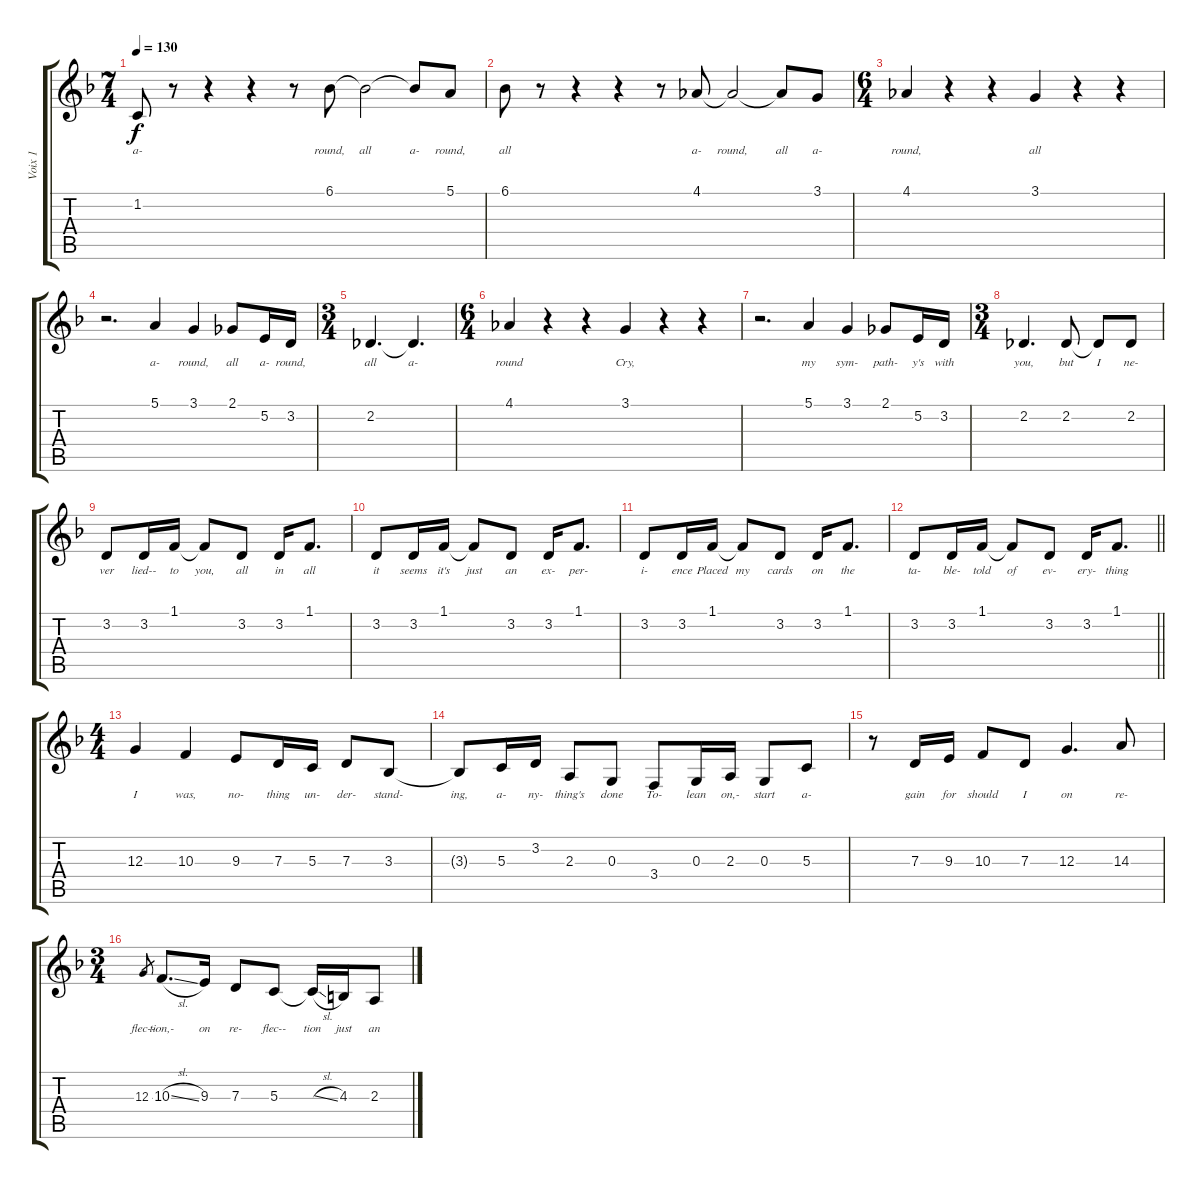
\track ("Voix 1" "Voix 1") {instrument lead1square}
\staff {score tabs}
\tuning (E4 B3 G3 D3 A2 E2) {hide}
\ts (7 4)
\tempo 130
\clef g2
\ks dminor
1.2.8{lyrics (0 "a-") lyrics (1 "") lyrics (2 "") lyrics (3 "") lyrics (4 "") dy f} r.8 r.4 r.4 r.8 6.1.8{lyrics (0 "round,") lyrics (1 "") lyrics (2 "") lyrics (3 "") lyrics (4 "")} 6.1{t}.2{lyrics (0 "all") lyrics (1 "") lyrics (2 "") lyrics (3 "") lyrics (4 "")} 6.1{t}.8{lyrics (0 "a-") lyrics (1 "") lyrics (2 "") lyrics (3 "") lyrics (4 "")} 5.1.8{lyrics (0 "round,") lyrics (1 "") lyrics (2 "") lyrics (3 "") lyrics (4 "")} |
6.1.8{lyrics (0 "all") lyrics (1 "") lyrics (2 "") lyrics (3 "") lyrics (4 "")} r.8 r.4 r.4 r.8 4.1.8{lyrics (0 "a-") lyrics (1 "") lyrics (2 "") lyrics (3 "") lyrics (4 "")} 4.1{t}.2{lyrics (0 "round,") lyrics (1 "") lyrics (2 "") lyrics (3 "") lyrics (4 "")} 4.1{t}.8{lyrics (0 "all") lyrics (1 "") lyrics (2 "") lyrics (3 "") lyrics (4 "")} 3.1.8{lyrics (0 "a-") lyrics (1 "") lyrics (2 "") lyrics (3 "") lyrics (4 "")} |
\ts (6 4)
4.1.4{lyrics (0 "round,") lyrics (1 "") lyrics (2 "") lyrics (3 "") lyrics (4 "")} r.4 r.4 3.1.4{lyrics (0 "all") lyrics (1 "") lyrics (2 "") lyrics (3 "") lyrics (4 "")} r.4 r.4 |
r.2{d} 5.1.4{lyrics (0 "a-") lyrics (1 "") lyrics (2 "") lyrics (3 "") lyrics (4 "")} 3.1.4{lyrics (0 "round,") lyrics (1 "") lyrics (2 "") lyrics (3 "") lyrics (4 "")} 2.1.8{lyrics (0 "all") lyrics (1 "") lyrics (2 "") lyrics (3 "") lyrics (4 "")} 5.2.16{lyrics (0 "a-") lyrics (1 "") lyrics (2 "") lyrics (3 "") lyrics (4 "")} 3.2.16{lyrics (0 "round,") lyrics (1 "") lyrics (2 "") lyrics (3 "") lyrics (4 "")} |
\ts (3 4)
2.2.4{d lyrics (0 "all") lyrics (1 "") lyrics (2 "") lyrics (3 "") lyrics (4 "")} 2.2{t}.4{d lyrics (0 "a-") lyrics (1 "") lyrics (2 "") lyrics (3 "") lyrics (4 "")} |
\ts (6 4)
4.1.4{lyrics (0 "round") lyrics (1 "") lyrics (2 "") lyrics (3 "") lyrics (4 "")} r.4 r.4 3.1.4{lyrics (0 "Cry,") lyrics (1 "") lyrics (2 "") lyrics (3 "") lyrics (4 "")} r.4 r.4 |
r.2{d} 5.1.4{lyrics (0 "my") lyrics (1 "") lyrics (2 "") lyrics (3 "") lyrics (4 "")} 3.1.4{lyrics (0 "sym-") lyrics (1 "") lyrics (2 "") lyrics (3 "") lyrics (4 "")} 2.1.8{lyrics (0 "path-") lyrics (1 "") lyrics (2 "") lyrics (3 "") lyrics (4 "")} 5.2.16{lyrics (0 "y's") lyrics (1 "") lyrics (2 "") lyrics (3 "") lyrics (4 "")} 3.2.16{lyrics (0 "with") lyrics (1 "") lyrics (2 "") lyrics (3 "") lyrics (4 "")} |
\ts (3 4)
2.2.4{d lyrics (0 "you,") lyrics (1 "") lyrics (2 "") lyrics (3 "") lyrics (4 "")} 2.2.8{lyrics (0 "but") lyrics (1 "") lyrics (2 "") lyrics (3 "") lyrics (4 "")} 2.2{t}.8{lyrics (0 "I") lyrics (1 "") lyrics (2 "") lyrics (3 "") lyrics (4 "")} 2.2.8{lyrics (0 "ne-") lyrics (1 "") lyrics (2 "") lyrics (3 "") lyrics (4 "")} |
3.2.8{lyrics (0 "ver") lyrics (1 "") lyrics (2 "") lyrics (3 "") lyrics (4 "")} 3.2.16{lyrics (0 "lied--") lyrics (1 "") lyrics (2 "") lyrics (3 "") lyrics (4 "")} 1.1.16{lyrics (0 "to") lyrics (1 "") lyrics (2 "") lyrics (3 "") lyrics (4 "")} 1.1{t}.8{lyrics (0 "you,") lyrics (1 "") lyrics (2 "") lyrics (3 "") lyrics (4 "")} 3.2.8{lyrics (0 "all") lyrics (1 "") lyrics (2 "") lyrics (3 "") lyrics (4 "")} 3.2.16{lyrics (0 "in") lyrics (1 "") lyrics (2 "") lyrics (3 "") lyrics (4 "")} 1.1.8{d lyrics (0 "all") lyrics (1 "") lyrics (2 "") lyrics (3 "") lyrics (4 "")} |
3.2.8{lyrics (0 "it") lyrics (1 "") lyrics (2 "") lyrics (3 "") lyrics (4 "")} 3.2.16{lyrics (0 "seems") lyrics (1 "") lyrics (2 "") lyrics (3 "") lyrics (4 "")} 1.1.16{lyrics (0 "it's") lyrics (1 "") lyrics (2 "") lyrics (3 "") lyrics (4 "")} 1.1{t}.8{lyrics (0 "just") lyrics (1 "") lyrics (2 "") lyrics (3 "") lyrics (4 "")} 3.2.8{lyrics (0 "an") lyrics (1 "") lyrics (2 "") lyrics (3 "") lyrics (4 "")} 3.2.16{lyrics (0 "ex-") lyrics (1 "") lyrics (2 "") lyrics (3 "") lyrics (4 "")} 1.1.8{d lyrics (0 "per-") lyrics (1 "") lyrics (2 "") lyrics (3 "") lyrics (4 "")} |
3.2.8{lyrics (0 "i-") lyrics (1 "") lyrics (2 "") lyrics (3 "") lyrics (4 "")} 3.2.16{lyrics (0 "ence") lyrics (1 "") lyrics (2 "") lyrics (3 "") lyrics (4 "")} 1.1.16{lyrics (0 "Placed") lyrics (1 "") lyrics (2 "") lyrics (3 "") lyrics (4 "")} 1.1{t}.8{lyrics (0 "my") lyrics (1 "") lyrics (2 "") lyrics (3 "") lyrics (4 "")} 3.2.8{lyrics (0 "cards") lyrics (1 "") lyrics (2 "") lyrics (3 "") lyrics (4 "")} 3.2.16{lyrics (0 "on") lyrics (1 "") lyrics (2 "") lyrics (3 "") lyrics (4 "")} 1.1.8{d lyrics (0 "the") lyrics (1 "") lyrics (2 "") lyrics (3 "") lyrics (4 "")} |
\barLineRight lightlight
3.2.8{lyrics (0 "ta-") lyrics (1 "") lyrics (2 "") lyrics (3 "") lyrics (4 "")} 3.2.16{lyrics (0 "ble-") lyrics (1 "") lyrics (2 "") lyrics (3 "") lyrics (4 "")} 1.1.16{lyrics (0 "told") lyrics (1 "") lyrics (2 "") lyrics (3 "") lyrics (4 "")} 1.1{t}.8{lyrics (0 "of") lyrics (1 "") lyrics (2 "") lyrics (3 "") lyrics (4 "")} 3.2.8{lyrics (0 "ev-") lyrics (1 "") lyrics (2 "") lyrics (3 "") lyrics (4 "")} 3.2.16{lyrics (0 "ery-") lyrics (1 "") lyrics (2 "") lyrics (3 "") lyrics (4 "")} 1.1.8{d lyrics (0 "thing") lyrics (1 "") lyrics (2 "") lyrics (3 "") lyrics (4 "")} |
\ts (4 4)
12.3.4{lyrics (0 "I") lyrics (1 "") lyrics (2 "") lyrics (3 "") lyrics (4 "")} 10.3.4{lyrics (0 "was,") lyrics (1 "") lyrics (2 "") lyrics (3 "") lyrics (4 "")} 9.3.8{lyrics (0 "no-") lyrics (1 "") lyrics (2 "") lyrics (3 "") lyrics (4 "")} 7.3.16{lyrics (0 "thing") lyrics (1 "") lyrics (2 "") lyrics (3 "") lyrics (4 "")} 5.3.16{lyrics (0 "un-") lyrics (1 "") lyrics (2 "") lyrics (3 "") lyrics (4 "")} 7.3.8{lyrics (0 "der-") lyrics (1 "") lyrics (2 "") lyrics (3 "") lyrics (4 "")} 3.3.8{lyrics (0 "stand-") lyrics (1 "") lyrics (2 "") lyrics (3 "") lyrics (4 "")} |
3.3{t}.8{lyrics (0 "ing,") lyrics (1 "") lyrics (2 "") lyrics (3 "") lyrics (4 "")} 5.3.16{lyrics (0 "a-") lyrics (1 "") lyrics (2 "") lyrics (3 "") lyrics (4 "")} 3.2.16{lyrics (0 "ny-") lyrics (1 "") lyrics (2 "") lyrics (3 "") lyrics (4 "")} 2.3.8{lyrics (0 "thing's") lyrics (1 "") lyrics (2 "") lyrics (3 "") lyrics (4 "")} 0.3.8{lyrics (0 "done") lyrics (1 "") lyrics (2 "") lyrics (3 "") lyrics (4 "")} 3.4.8{lyrics (0 "To-") lyrics (1 "") lyrics (2 "") lyrics (3 "") lyrics (4 "")} 0.3.16{lyrics (0 "lean") lyrics (1 "") lyrics (2 "") lyrics (3 "") lyrics (4 "")} 2.3.16{lyrics (0 "on,-") lyrics (1 "") lyrics (2 "") lyrics (3 "") lyrics (4 "")} 0.3.8{lyrics (0 "start") lyrics (1 "") lyrics (2 "") lyrics (3 "") lyrics (4 "")} 5.3.8{lyrics (0 "a-") lyrics (1 "") lyrics (2 "") lyrics (3 "") lyrics (4 "")} |
r.8 7.3.16{lyrics (0 "gain") lyrics (1 "") lyrics (2 "") lyrics (3 "") lyrics (4 "")} 9.3.16{lyrics (0 "for") lyrics (1 "") lyrics (2 "") lyrics (3 "") lyrics (4 "")} 10.3.8{lyrics (0 "should") lyrics (1 "") lyrics (2 "") lyrics (3 "") lyrics (4 "")} 7.3.8{lyrics (0 "I") lyrics (1 "") lyrics (2 "") lyrics (3 "") lyrics (4 "")} 12.3.4{d lyrics (0 "on") lyrics (1 "") lyrics (2 "") lyrics (3 "") lyrics (4 "")} 14.3.8{lyrics (0 "re-") lyrics (1 "") lyrics (2 "") lyrics (3 "") lyrics (4 "")} |
\ts (3 4)
12.3.8{lyrics (0 "flec--") lyrics (1 "") lyrics (2 "") lyrics (3 "") lyrics (4 "") gr} 10.3{sl}.8{d lyrics (0 "tion,-") lyrics (1 "") lyrics (2 "") lyrics (3 "") lyrics (4 "")} 9.3.16{lyrics (0 "on") lyrics (1 "") lyrics (2 "") lyrics (3 "") lyrics (4 "")} 7.3.8{lyrics (0 "re-") lyrics (1 "") lyrics (2 "") lyrics (3 "") lyrics (4 "")} 5.3.8{lyrics (0 "flec--") lyrics (1 "") lyrics (2 "") lyrics (3 "") lyrics (4 "")} 5.3{sl t}.16{lyrics (0 "tion") lyrics (1 "") lyrics (2 "") lyrics (3 "") lyrics (4 "")} 4.3.16{lyrics (0 "just") lyrics (1 "") lyrics (2 "") lyrics (3 "") lyrics (4 "")} 2.3.8{lyrics (0 "an") lyrics (1 "") lyrics (2 "") lyrics (3 "") lyrics (4 "")}
